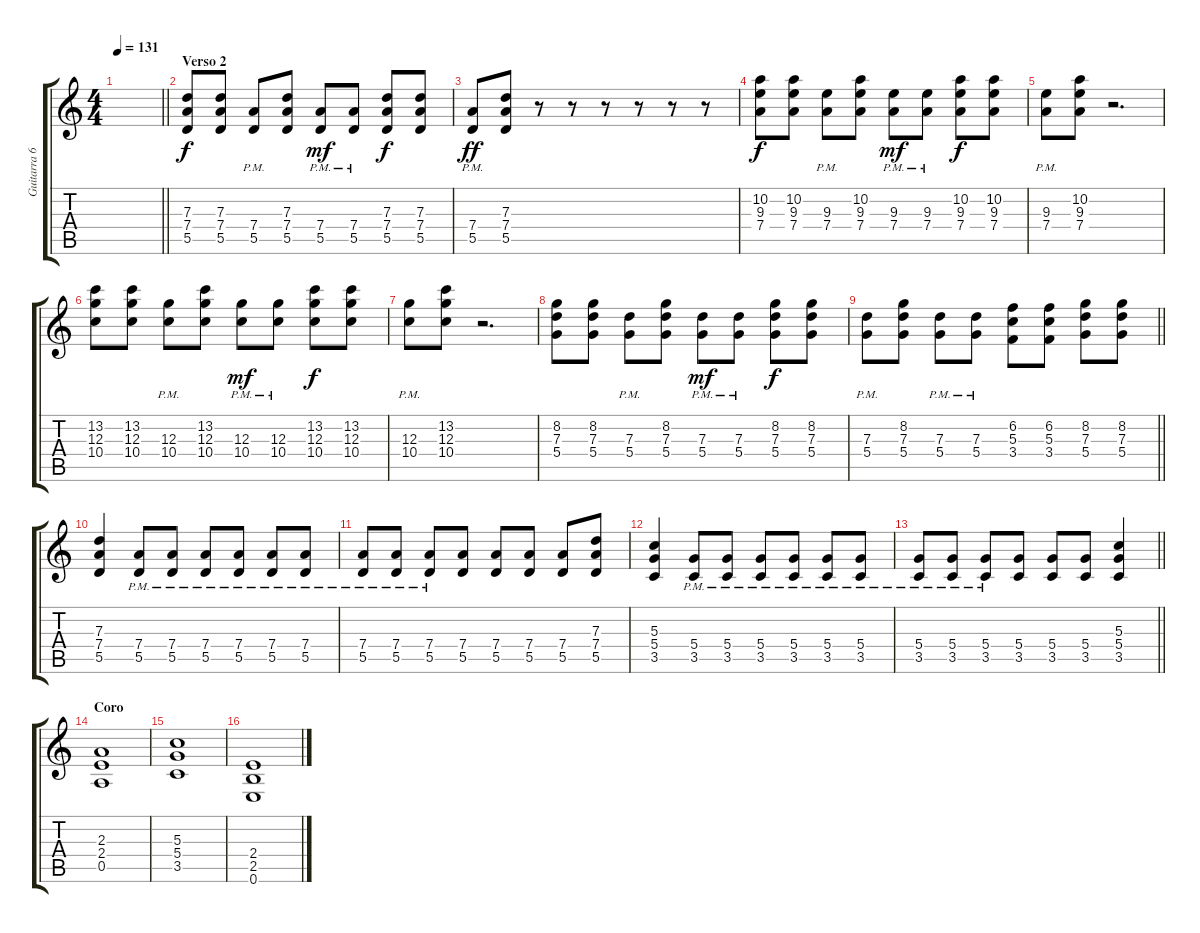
\track ("Guitarra 6 Cuerdas" "Guitarra 6") {instrument distortionguitar}
\staff {score tabs}
\tuning (E4 B3 G3 D3 A2 E2) {hide}
\ts (4 4)
\tempo 131
\clef g2
\barLineRight lightlight
\ks c
|
\section ("" "Verso 2")
(7.3 7.4 5.5).8 (7.3 7.4 5.5).8 (7.4{pm} 5.5).8 (7.3 7.4 5.5).8 (7.4{pm} 5.5{pm}).8{dy mf} (7.4{pm} 5.5{pm}).8 (7.3 7.4 5.5).8{dy f} (7.3 7.4 5.5).8 |
(7.4{pm} 5.5).8{dy ff} (7.3 7.4 5.5).8 r.8 r.8 r.8 r.8 r.8 r.8 |
(10.2 9.3 7.4).8{dy f} (10.2 9.3 7.4).8 (9.3{pm} 7.4{pm}).8 (10.2 9.3 7.4).8 (9.3{pm} 7.4{pm}).8{dy mf} (9.3{pm} 7.4{pm}).8 (10.2 9.3 7.4).8{dy f} (10.2 9.3 7.4).8 |
(9.3{pm} 7.4{pm}).8 (10.2 9.3 7.4).8 r.2{d} |
(13.2 12.3 10.4).8 (13.2 12.3 10.4).8 (12.3{pm} 10.4{pm}).8 (13.2 12.3 10.4).8 (12.3{pm} 10.4{pm}).8{dy mf} (12.3{pm} 10.4{pm}).8 (13.2 12.3 10.4).8{dy f} (13.2 12.3 10.4).8 |
(12.3{pm} 10.4{pm}).8 (13.2 12.3 10.4).8 r.2{d} |
(8.2 7.3 5.4).8 (8.2 7.3 5.4).8 (7.3{pm} 5.4{pm}).8 (8.2 7.3 5.4).8 (7.3{pm} 5.4{pm}).8{dy mf} (7.3{pm} 5.4{pm}).8 (8.2 7.3 5.4).8{dy f} (8.2 7.3 5.4).8 |
\barLineRight lightlight
(7.3{pm} 5.4{pm}).8 (8.2 7.3 5.4).8 (7.3{pm} 5.4{pm}).8 (7.3{pm} 5.4{pm}).8 (6.2 5.3 3.4).8 (6.2 5.3 3.4).8 (8.2 7.3 5.4).8 (8.2 7.3 5.4).8 |
(7.3 7.4 5.5).4 (7.4{pm} 5.5{pm}).8 (7.4{pm} 5.5{pm}).8 (7.4{pm} 5.5{pm}).8 (7.4{pm} 5.5{pm}).8 (7.4{pm} 5.5).8 (7.4{pm} 5.5).8 |
(7.4{pm} 5.5).8 (7.4{pm} 5.5).8 (7.4{pm} 5.5).8 (7.4 5.5).8 (7.4 5.5).8 (7.4 5.5).8 (7.4 5.5).8 (7.3 7.4 5.5).8 |
(5.3 5.4 3.5).4 (5.4{pm} 3.5{pm}).8 (5.4{pm} 3.5{pm}).8 (5.4{pm} 3.5{pm}).8 (5.4{pm} 3.5{pm}).8 (5.4{pm} 3.5).8 (5.4{pm} 3.5).8 |
\barLineRight lightlight
(5.4{pm} 3.5).8 (5.4{pm} 3.5).8 (5.4{pm} 3.5).8 (5.4 3.5).8 (5.4 3.5).8 (5.4 3.5).8 (5.3 5.4 3.5).4 |
\section ("" "Coro")
(2.3 2.4 0.5).1 |
(5.3 5.4 3.5).1 |
(2.4 2.5 0.6).1
